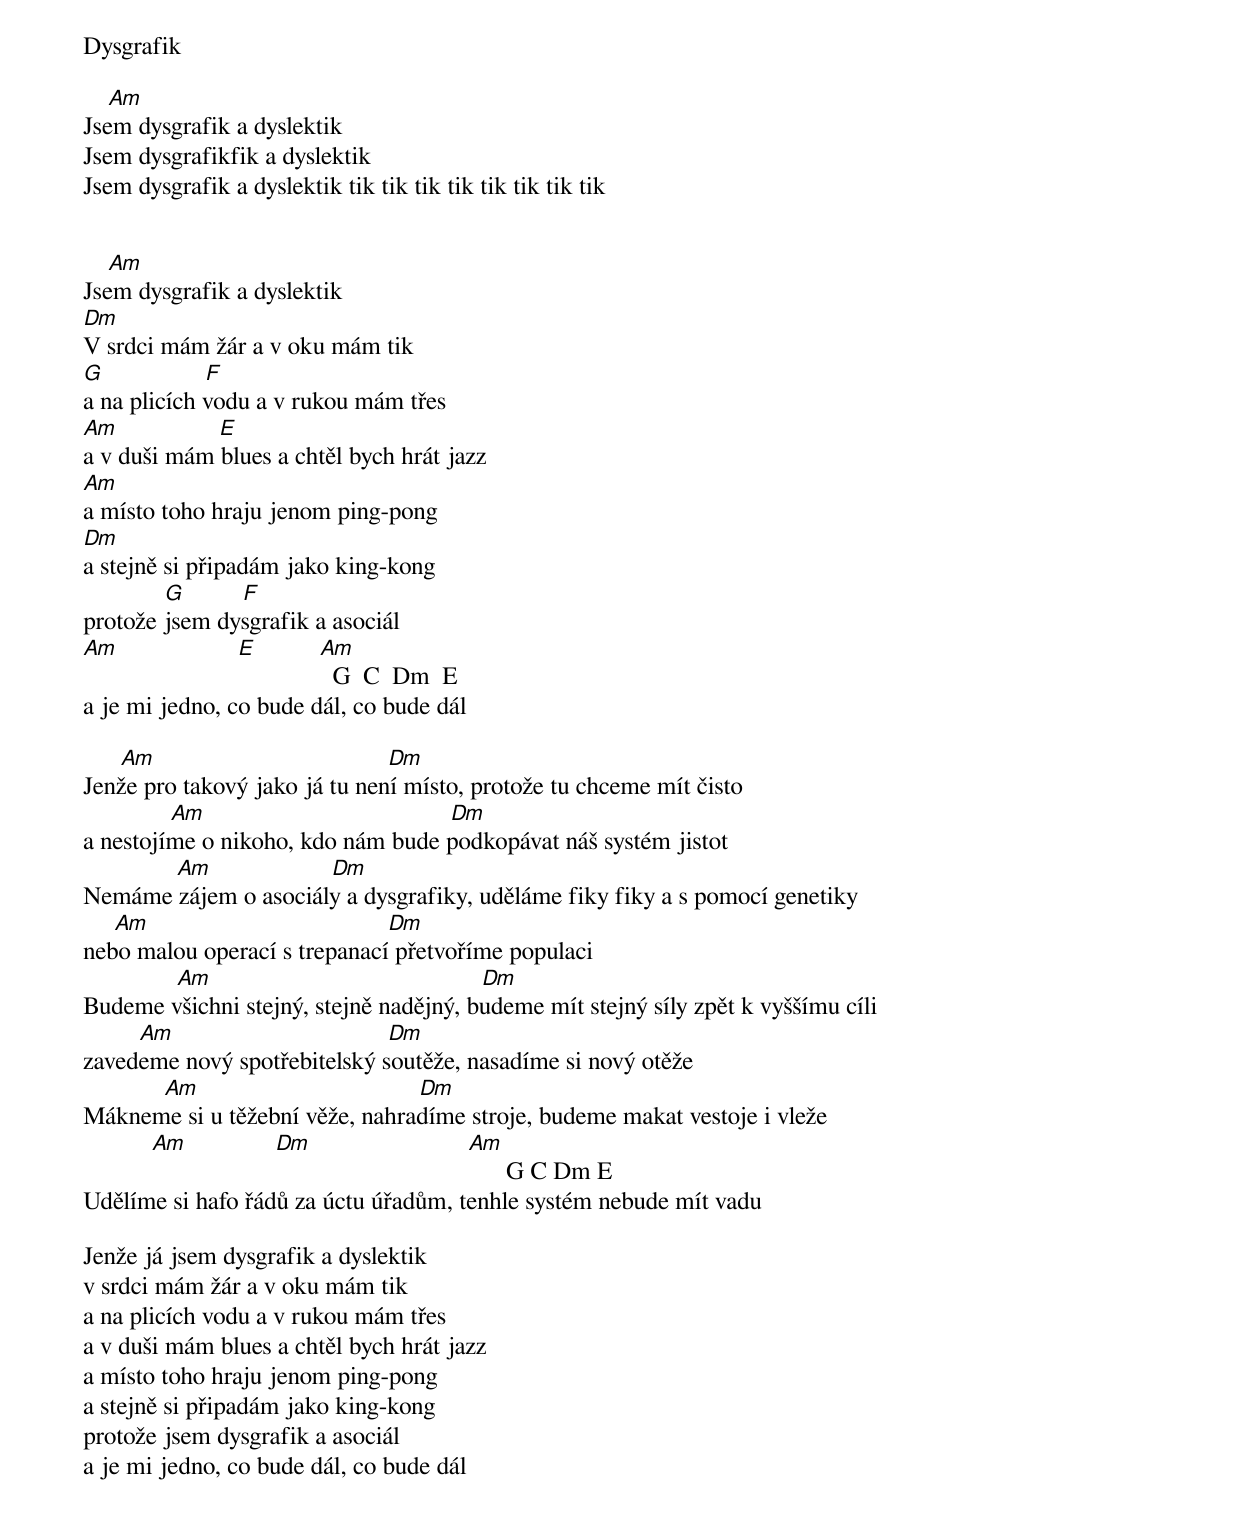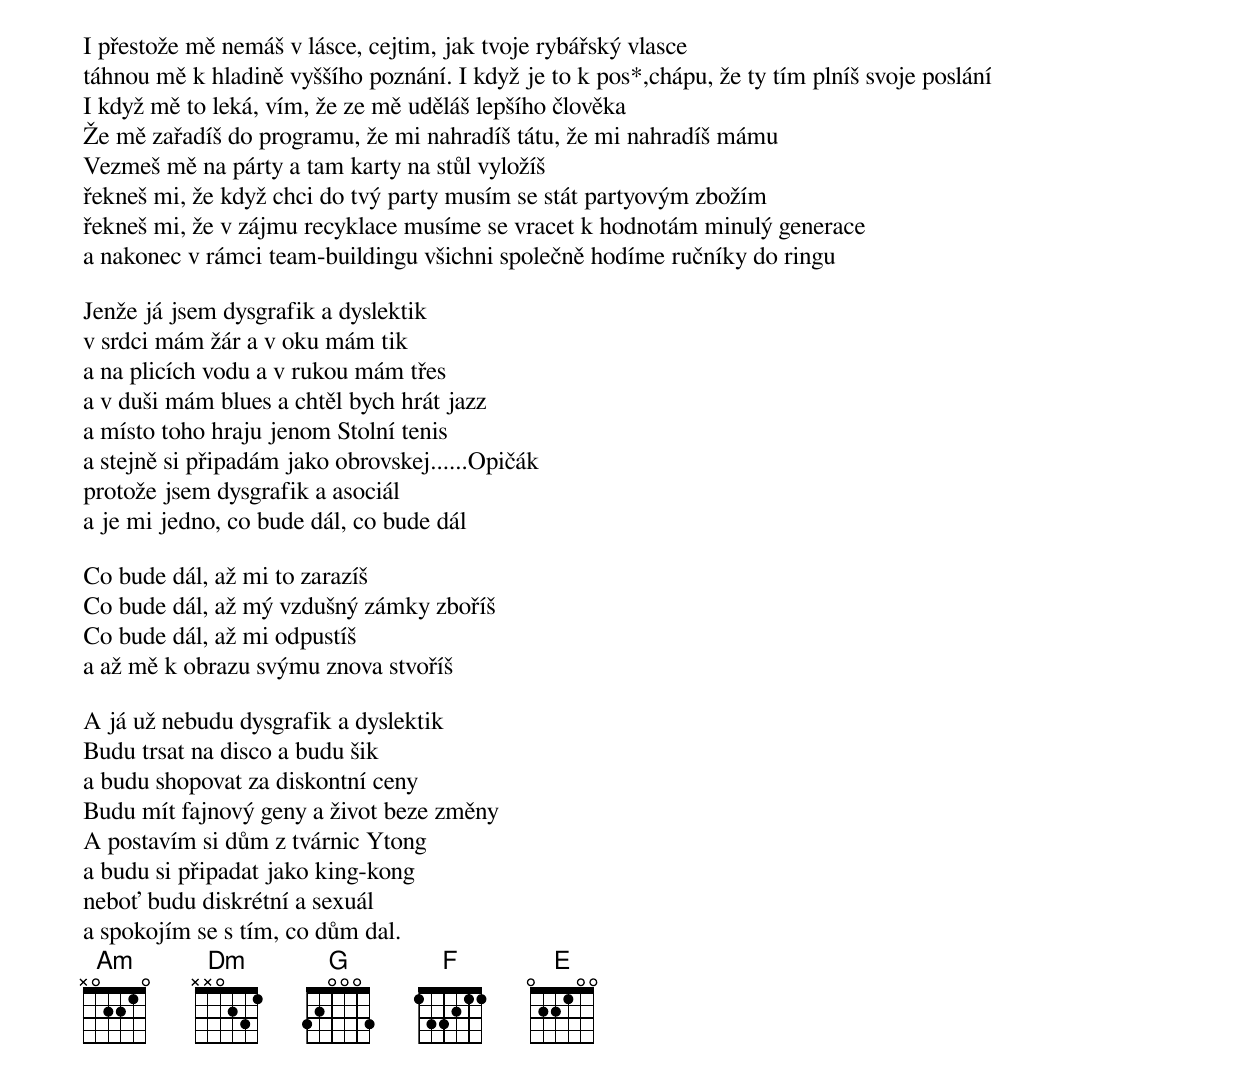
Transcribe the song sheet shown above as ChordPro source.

Dysgrafik

    [Am]
Jsem dysgrafik a dyslektik
Jsem dysgrafikfik a dyslektik
Jsem dysgrafik a dyslektik tik tik tik tik tik tik tik tik


    [Am]
Jsem dysgrafik a dyslektik
[Dm]
V srdci mám žár a v oku mám tik
[G]                [F]
a na plicích vodu a v rukou mám třes
[Am]                [E]
a v duši mám blues a chtěl bych hrát jazz
[Am]
a místo toho hraju jenom ping-pong
[Dm]
a stejně si připadám jako king-kong
             [G]         [F]
protože jsem dysgrafik a asociál
[Am]                   [E]          [Am]  G  C  Dm  E
a je mi jedno, co bude dál, co bude dál

      [Am]                                     [Dm]
Jenže pro takový jako já tu není místo, protože tu chceme mít čisto
              [Am]                                       [Dm]
a nestojíme o nikoho, kdo nám bude podkopávat náš systém jistot
               [Am]                   [Dm]
Nemáme zájem o asociály a dysgrafiky, uděláme fiky fiky a s pomocí genetiky
     [Am]                                      [Dm]
nebo malou operací s trepanací přetvoříme populaci
               [Am]                                           [Dm]
Budeme všichni stejný, stejně nadějný, budeme mít stejný síly zpět k vyššímu cíli
         [Am]                                  [Dm]
zavedeme nový spotřebitelský soutěže, nasadíme si nový otěže
             [Am]                                   [Dm]
Mákneme si u těžební věže, nahradíme stroje, budeme makat vestoje i vleže
           [Am]              [Dm]                         [Am]      G C Dm E
Udělíme si hafo řádů za úctu úřadům, tenhle systém nebude mít vadu

Jenže já jsem dysgrafik a dyslektik
v srdci mám žár a v oku mám tik
a na plicích vodu a v rukou mám třes
a v duši mám blues a chtěl bych hrát jazz
a místo toho hraju jenom ping-pong
a stejně si připadám jako king-kong
protože jsem dysgrafik a asociál
a je mi jedno, co bude dál, co bude dál

I přestože mě nemáš v lásce, cejtim, jak tvoje rybářský vlasce
táhnou mě k hladině vyššího poznání. I když je to k pos*,chápu, že ty tím plníš svoje poslání
I když mě to leká, vím, že ze mě uděláš lepšího člověka
Že mě zařadíš do programu, že mi nahradíš tátu, že mi nahradíš mámu
Vezmeš mě na párty a tam karty na stůl vyložíš
řekneš mi, že když chci do tvý party musím se stát partyovým zbožím
řekneš mi, že v zájmu recyklace musíme se vracet k hodnotám minulý generace
a nakonec v rámci team-buildingu všichni společně hodíme ručníky do ringu

Jenže já jsem dysgrafik a dyslektik
v srdci mám žár a v oku mám tik
a na plicích vodu a v rukou mám třes
a v duši mám blues a chtěl bych hrát jazz
a místo toho hraju jenom Stolní tenis
a stejně si připadám jako obrovskej......Opičák
protože jsem dysgrafik a asociál
a je mi jedno, co bude dál, co bude dál

Co bude dál, až mi to zarazíš
Co bude dál, až mý vzdušný zámky zboříš
Co bude dál, až mi odpustíš
a až mě k obrazu svýmu znova stvoříš

A já už nebudu dysgrafik a dyslektik
Budu trsat na disco a budu šik
a budu shopovat za diskontní ceny
Budu mít fajnový geny a život beze změny
A postavím si dům z tvárnic Ytong
a budu si připadat jako king-kong
neboť budu diskrétní a sexuál
a spokojím se s tím, co dům dal.
